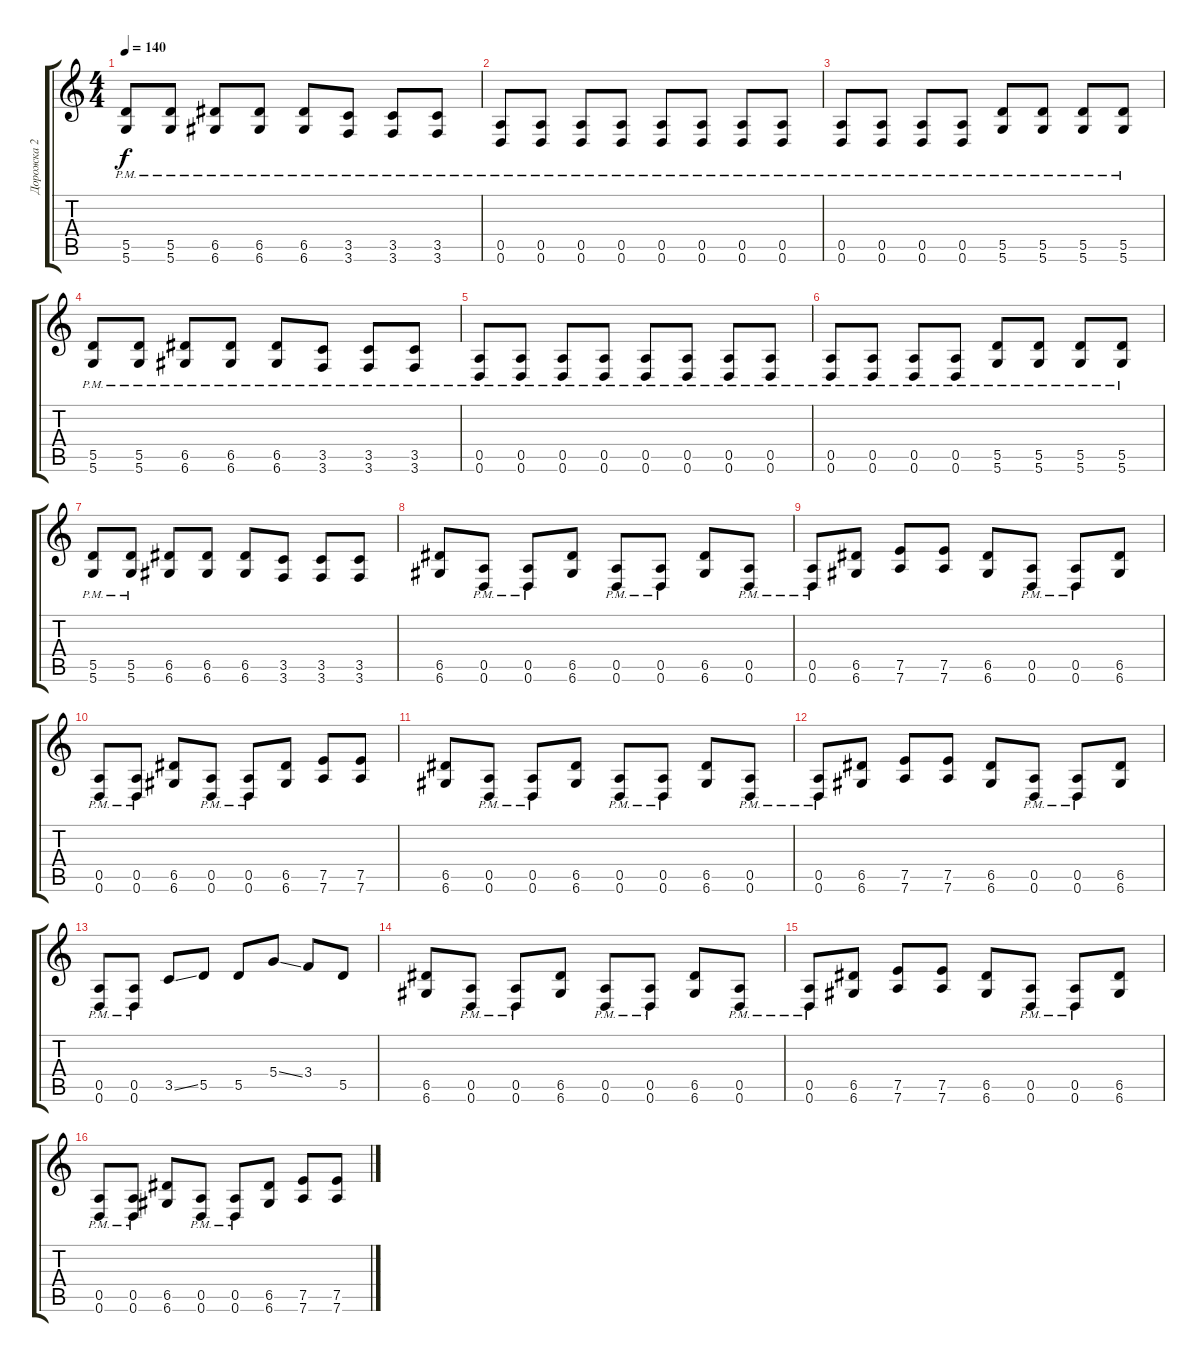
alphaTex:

\track ("Дорожка 2" "Дорожка 2") {instrument overdrivenguitar}
\staff {score tabs}
\tuning (E4 B3 G3 D3 A2 D2) {hide}
\ts (4 4)
\tempo 140
\clef g2
\ks c
(5.5{pm} 5.6{pm}).8{dy f} (5.5{pm} 5.6{pm}).8 (6.5{pm} 6.6{pm}).8 (6.5{pm} 6.6{pm}).8 (6.5{pm} 6.6{pm}).8 (3.5{pm} 3.6{pm}).8 (3.5{pm} 3.6{pm}).8 (3.5{pm} 3.6{pm}).8 |
(0.5{pm} 0.6{pm}).8 (0.5{pm} 0.6{pm}).8 (0.5{pm} 0.6{pm}).8 (0.5{pm} 0.6{pm}).8 (0.5{pm} 0.6{pm}).8 (0.5{pm} 0.6{pm}).8 (0.5{pm} 0.6{pm}).8 (0.5{pm} 0.6{pm}).8 |
(0.5{pm} 0.6{pm}).8 (0.5{pm} 0.6{pm}).8 (0.5{pm} 0.6{pm}).8 (0.5{pm} 0.6{pm}).8 (5.5{pm} 5.6{pm}).8 (5.5{pm} 5.6{pm}).8 (5.5{pm} 5.6{pm}).8 (5.5{pm} 5.6{pm}).8 |
(5.5{pm} 5.6{pm}).8 (5.5{pm} 5.6{pm}).8 (6.5{pm} 6.6{pm}).8 (6.5{pm} 6.6{pm}).8 (6.5{pm} 6.6{pm}).8 (3.5{pm} 3.6{pm}).8 (3.5{pm} 3.6{pm}).8 (3.5{pm} 3.6{pm}).8 |
(0.5{pm} 0.6{pm}).8 (0.5{pm} 0.6{pm}).8 (0.5{pm} 0.6{pm}).8 (0.5{pm} 0.6{pm}).8 (0.5{pm} 0.6{pm}).8 (0.5{pm} 0.6{pm}).8 (0.5{pm} 0.6{pm}).8 (0.5{pm} 0.6{pm}).8 |
(0.5{pm} 0.6{pm}).8 (0.5{pm} 0.6{pm}).8 (0.5{pm} 0.6{pm}).8 (0.5{pm} 0.6{pm}).8 (5.5{pm} 5.6{pm}).8 (5.5{pm} 5.6{pm}).8 (5.5{pm} 5.6{pm}).8 (5.5{pm} 5.6{pm}).8 |
(5.5{pm} 5.6{pm}).8 (5.5{pm} 5.6{pm}).8 (6.5 6.6).8 (6.5 6.6).8 (6.5 6.6).8 (3.5 3.6).8 (3.5 3.6).8 (3.5 3.6).8 |
(6.5 6.6).8 (0.5{pm} 0.6{pm}).8 (0.5{pm} 0.6{pm}).8 (6.5 6.6).8 (0.5{pm} 0.6{pm}).8 (0.5{pm} 0.6{pm}).8 (6.5 6.6).8 (0.5{pm} 0.6{pm}).8 |
(0.5{pm} 0.6{pm}).8 (6.5 6.6).8 (7.5 7.6).8 (7.5 7.6).8 (6.5 6.6).8 (0.5{pm} 0.6{pm}).8 (0.5{pm} 0.6{pm}).8 (6.5 6.6).8 |
(0.5{pm} 0.6{pm}).8 (0.5{pm} 0.6{pm}).8 (6.5 6.6).8 (0.5{pm} 0.6{pm}).8 (0.5{pm} 0.6{pm}).8 (6.5 6.6).8 (7.5 7.6).8 (7.5 7.6).8 |
(6.5 6.6).8 (0.5{pm} 0.6{pm}).8 (0.5{pm} 0.6{pm}).8 (6.5 6.6).8 (0.5{pm} 0.6{pm}).8 (0.5{pm} 0.6{pm}).8 (6.5 6.6).8 (0.5{pm} 0.6{pm}).8 |
(0.5{pm} 0.6{pm}).8 (6.5 6.6).8 (7.5 7.6).8 (7.5 7.6).8 (6.5 6.6).8 (0.5{pm} 0.6{pm}).8 (0.5{pm} 0.6{pm}).8 (6.5 6.6).8 |
(0.5{pm} 0.6{pm}).8 (0.5{pm} 0.6{pm}).8 3.5{ss}.8 5.5.8 5.5.8 5.4{ss}.8 3.4.8 5.5.8 |
(6.5 6.6).8 (0.5{pm} 0.6{pm}).8 (0.5{pm} 0.6{pm}).8 (6.5 6.6).8 (0.5{pm} 0.6{pm}).8 (0.5{pm} 0.6{pm}).8 (6.5 6.6).8 (0.5{pm} 0.6{pm}).8 |
(0.5{pm} 0.6{pm}).8 (6.5 6.6).8 (7.5 7.6).8 (7.5 7.6).8 (6.5 6.6).8 (0.5{pm} 0.6{pm}).8 (0.5{pm} 0.6{pm}).8 (6.5 6.6).8 |
(0.5{pm} 0.6{pm}).8 (0.5{pm} 0.6{pm}).8 (6.5 6.6).8 (0.5{pm} 0.6{pm}).8 (0.5{pm} 0.6{pm}).8 (6.5 6.6).8 (7.5 7.6).8 (7.5 7.6).8
